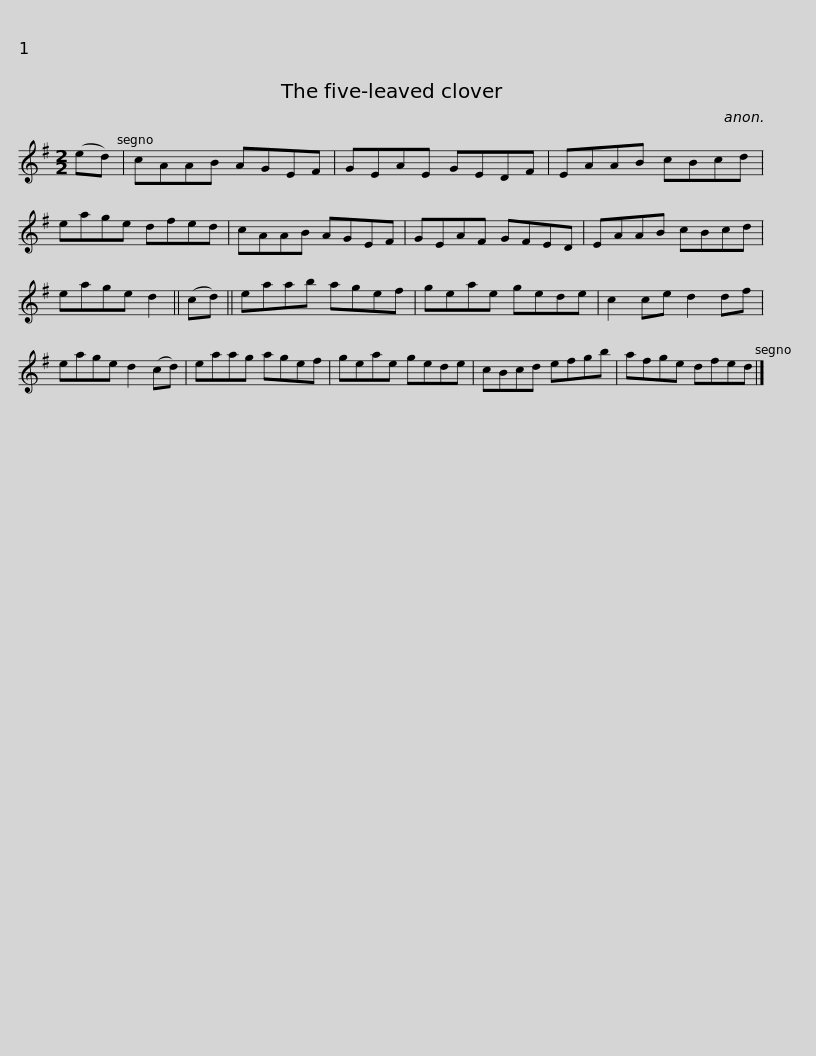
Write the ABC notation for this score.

X:1
L:1/8
M:2/2
I:linebreak $
K:G
V:1 treble
V:1
 (ed) | cAAB AGEF | GEAE GEDF | EAAB cBcd | eage dfed | %5
 cAAB AGEF |$ GEAF GFED | EAAB cBcd | eage d2 || (cd) || %10
 eaab agef | geae gede |$ c2 ce d2 df | eage d2 (cd) | eaag agef | %15
 geae gede | cBcd efgb |$ afge dfed |] %18
